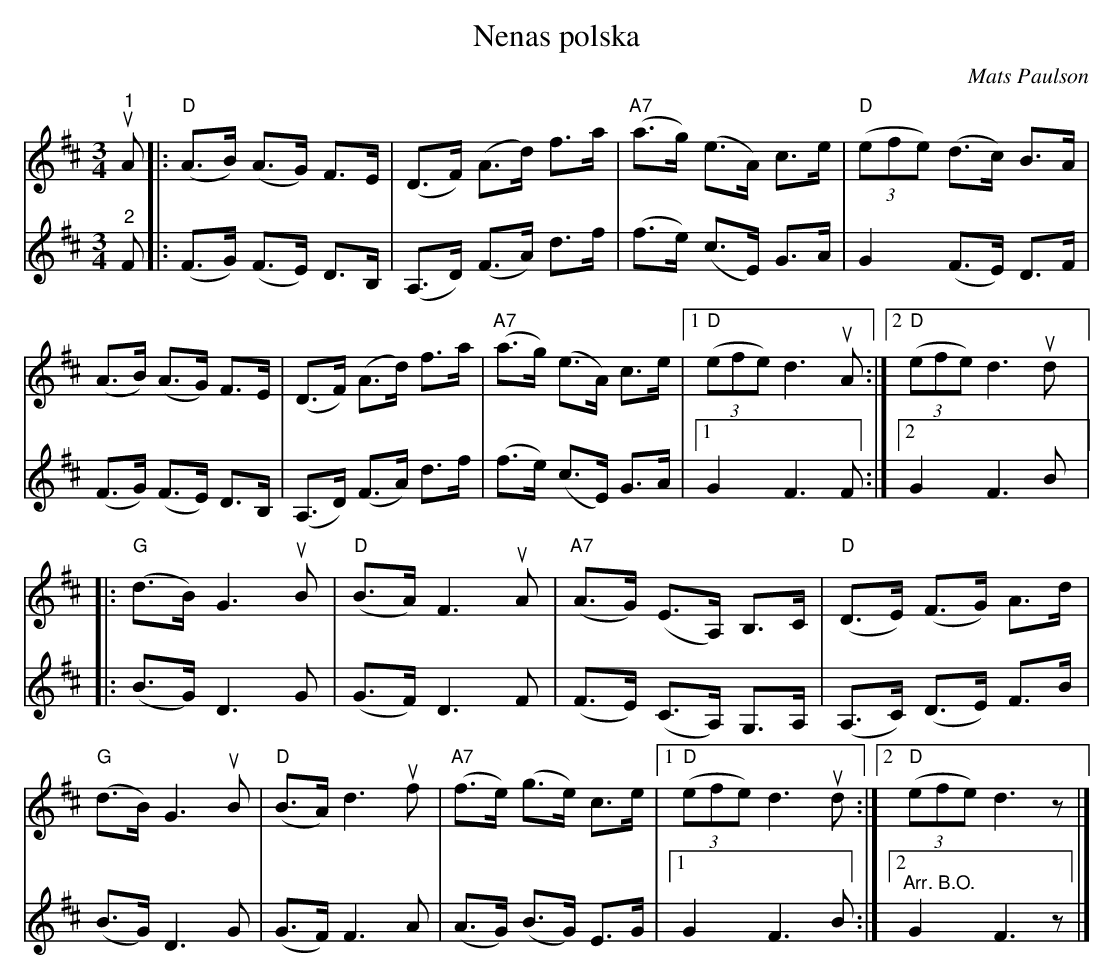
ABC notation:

X:1
T:Nenas polska
C:Mats Paulson
L:1/8
M:3/4
K:D
V:1
"^1"u A |:"D" (A>B) (A>G) F>E | (D>F) (A>d) f>a |"A7" (a>g) (e>A) c>e | "D" (3(efe) (d>c) B>A |
(A>B) (A>G) F>E | (D>F) (A>d) f>a |"A7" (a>g) (e>A) c>e |1 "D" (3(efe) d3u A :|2 "D" (3(efe) d3u d |:
"G" (d>B) G3u B |"D" (B>A) F3u A | "A7" (A>G) (E>A,) B,>C |"D" (D>E) (F>G) A>d |
"G" (d>B) G3u B |"D" (B>A) d3u f | "A7" (f>e) (g>e) c>e |1"D" (3(efe) d3u d :|2"D" (3(efe) d3 z |]
V:2
"^2" F |: (F>G) (F>E) D>B, | (A,>D) (F>A) d>f | (f>e) (c>E) G>A | G2 (F>E) D>F | (F>G) (F>E) D>B, |
(A,>D) (F>A) d>f | (f>e) (c>E) G>A |1 G2 F3 F :|2 G2 F3 B |: (B>G) D3 G | (G>F) D3 F |
(F>E) (C>A,) G,>A, | (A,>C) (D>E) F>B | (B>G) D3 G | (G>F) F3 A | (A>G) (B>G) E>G |1 G2 F3 B :|2 "^Arr. B.O." G2 F3 z |]
